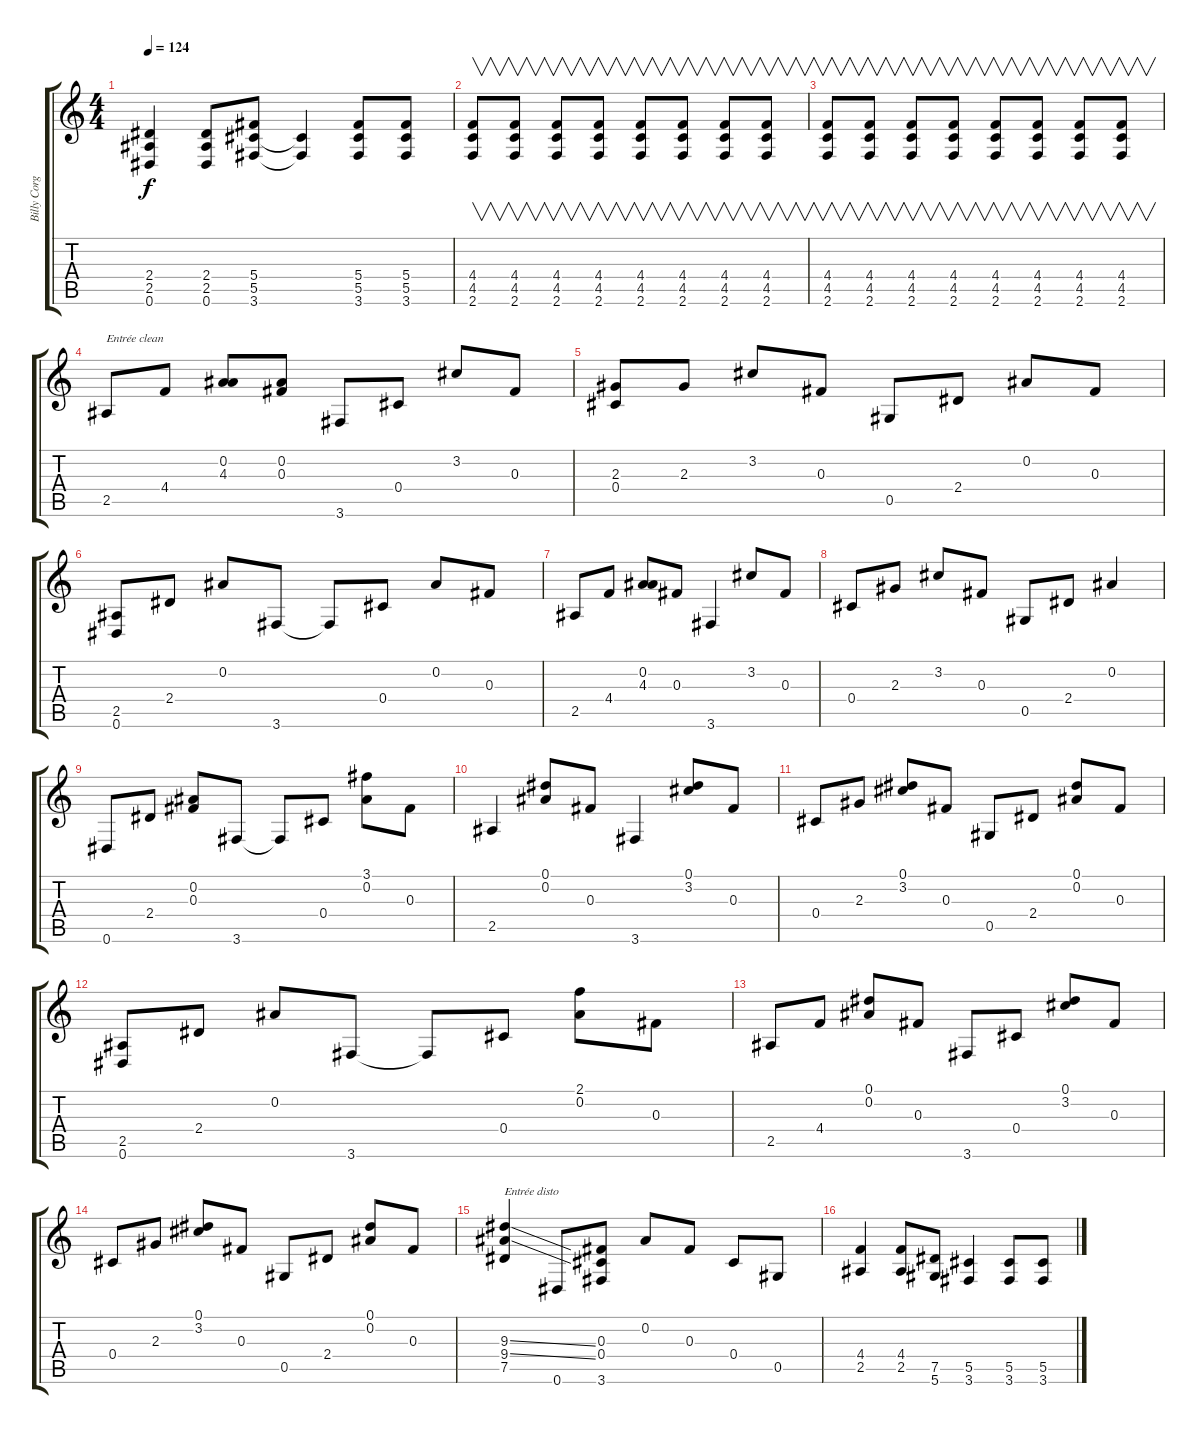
\track ("Billy Corgan" "Billy Corg") {instrument electricguitarclean}
\staff {score tabs}
\tuning (Eb4 Bb3 Gb3 Db3 Ab2 Eb2) {hide}
\ts (4 4)
\tempo 124
\clef g2
\ks c
(2.4 2.5 0.6).4{dy f} (2.4 2.5 0.6).8 (5.4 5.5 3.6).8 (5.5{t} 3.6{t}).4 (5.4 5.5 3.6).8 (5.4 5.5 3.6).8 |
(4.4 4.5 2.6).8{v instrument distortionguitar} (4.4 4.5 2.6).8{v} (4.4 4.5 2.6).8{v} (4.4 4.5 2.6).8{v} (4.4 4.5 2.6).8{v} (4.4 4.5 2.6).8{v} (4.4 4.5 2.6).8{v} (4.4 4.5 2.6).8{v} |
(4.4 4.5 2.6).8{v} (4.4 4.5 2.6).8{v} (4.4 4.5 2.6).8{v} (4.4 4.5 2.6).8{v} (4.4 4.5 2.6).8{v} (4.4 4.5 2.6).8{v} (4.4 4.5 2.6).8{v} (4.4 4.5 2.6).8{v} |
2.5.8{txt "Entrée clean" instrument electricguitarclean} 4.4.8 (0.2 4.3).8 (0.2 0.3).8 3.6.8 0.4.8 3.2.8 0.3.8 |
(2.3 0.4).8 2.3.8 3.2.8 0.3.8 0.5.8 2.4.8 0.2.8 0.3.8 |
(2.5 0.6).8 2.4.8 0.2.8 3.6.8 3.6{t}.8 0.4.8 0.2.8 0.3.8 |
2.5.8 4.4.8 (0.2 4.3).8 0.3.8 3.6.4 3.2.8 0.3.8 |
0.4.8 2.3.8 3.2.8 0.3.8 0.5.8 2.4.8 0.2.4 |
0.6.8 2.4.8 (0.2 0.3).8 3.6.8 3.6{t}.8 0.4.8 (3.1 0.2).8 0.3.8 |
2.5.4 (0.1 0.2).8 0.3.8 3.6.4 (0.1 3.2).8 0.3.8 |
0.4.8 2.3.8 (0.1 3.2).8 0.3.8 0.5.8 2.4.8 (0.1 0.2).8 0.3.8 |
(2.5 0.6).8 2.4.8 0.2.8 3.6.8 3.6{t}.8 0.4.8 (2.1 0.2).8 0.3.8 |
2.5.8 4.4.8 (0.1 0.2).8 0.3.8 3.6.8 0.4.8 (0.1 3.2).8 0.3.8 |
0.4.8 2.3.8 (0.1 3.2).8 0.3.8 0.5.8 2.4.8 (0.1 0.2).8 0.3.8 |
(9.3{ss} 9.4{ss} 7.5).4{txt "Entrée disto" instrument distortionguitar} 0.6.8 (0.3 0.4 3.6).8 0.2.8 0.3.8 0.4.8 0.5.8 |
(4.4 2.5).4 (4.4 2.5).8 (7.5 5.6).8 (5.5 3.6).4 (5.5 3.6).8 (5.5 3.6).8
